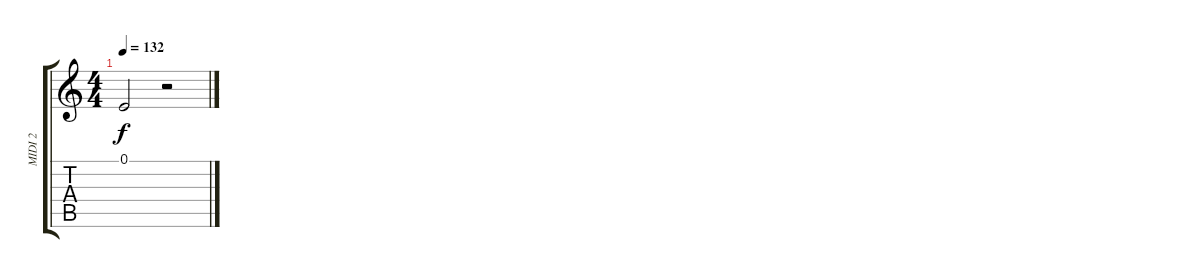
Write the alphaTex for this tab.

\track ("MIDI 2" "MIDI 2") {solo instrument tremolostrings}
\staff {score tabs}
\tuning (E4 B3 G3 D3 A2 E2) {hide}
\ts (4 4)
\tempo 132
\clef g2
\ks c
0.1{t}.2{dy f} r.2
